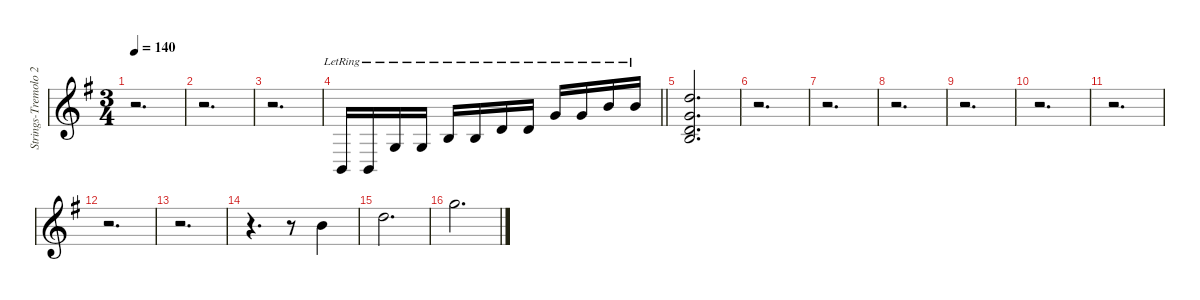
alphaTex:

\defaultSystemsLayout 8
\hideDynamics
\bracketExtendMode groupsimilarinstruments
\firstSystemTrackNameMode fullname
\otherSystemsTrackNameOrientation horizontal
\track ("Strings-Tremolo 2" "vln.") {defaultSystemsLayout 8 instrument tremolostrings}
\staff {score}
\tuning (E4 B3 G3 D3 A2 E2)
\ts (3 4)
\beaming (8 2 2 2)
\tempo 140
\clef g2
\ks g
r.2{d dy f instrument tremolostrings beam Down} |
r.2{d beam Down} |
r.2{d beam Down} |
\barLineRight lightlight
7.6{lr acc forcenatural}.16{instrument orchestralharp beam Up} 7.6{lr acc forcenatural}.16{beam Up} 10.5{lr acc forcenatural}.16{beam Up} 10.5{lr acc forcenatural}.16{beam Up} 9.4{lr acc forcenatural}.16{beam Up} 9.4{lr acc forcenatural}.16{beam Up} 7.3{lr acc forcenatural}.16{beam Up} 7.3{lr acc forcenatural}.16{beam Up} 8.2{lr acc forcenatural}.16{beam Up} 8.2{lr acc forcenatural}.16{beam Up} 7.1{lr acc forcenatural}.16{beam Up} 7.1{lr acc forcenatural}.16{beam Up} |
(10.1{acc forcenatural} 8.2{acc forcenatural} 7.3{acc forcenatural} 9.4{acc forcenatural}).2{d bd 240 beam Up} |
r.2{d beam Down} |
r.2{d beam Down} |
r.2{d beam Down} |
r.2{d beam Down} |
r.2{d beam Down} |
r.2{d beam Down} |
r.2{d beam Down} |
r.2{d beam Down} |
r.4{d instrument tremolostrings beam Down} r.8{beam Down} 7.1{acc forcenatural}.4{beam Down} |
10.1{acc forcenatural}.2{d beam Down} |
15.1{acc forcenatural}.2{d beam Down}
